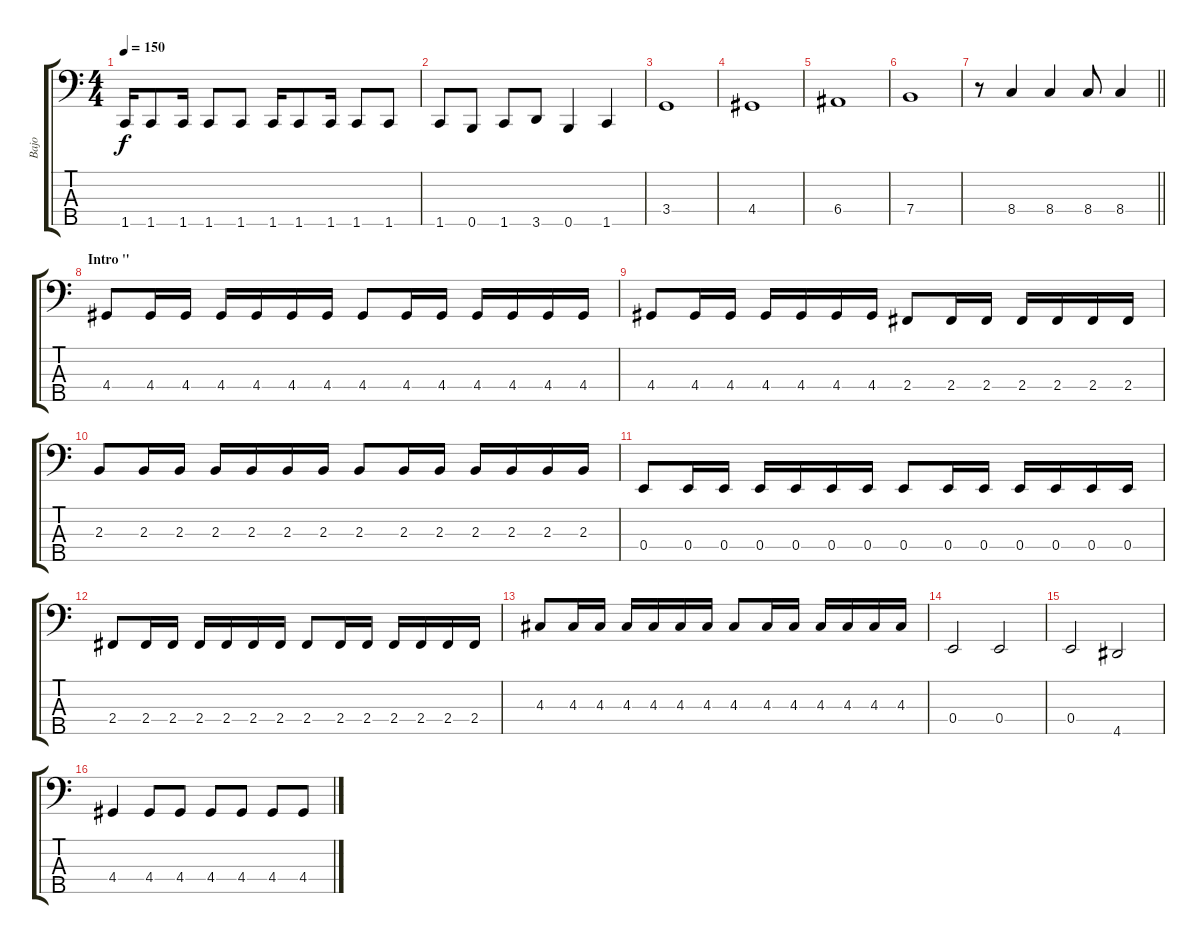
\track ("Bajo" "Bajo") {instrument electricbasspick}
\staff {score tabs}
\tuning (G2 D2 A1 E1 B0) {hide}
\ts (4 4)
\tempo 150
\clef f4
\ks c
1.5.16{dy f} 1.5.8 1.5.16 1.5.8 1.5.8 1.5.16 1.5.8 1.5.16 1.5.8 1.5.8 |
1.5.8 0.5.8 1.5.8 3.5.8 0.5.4 1.5.4 |
3.4.1 |
4.4.1 |
6.4.1 |
7.4.1 |
\barLineRight lightlight
r.8 8.4.4 8.4.4 8.4.8 8.4.4 |
\section ("" "Intro ''")
4.4.8 4.4.16 4.4.16 4.4.16 4.4.16 4.4.16 4.4.16 4.4.8 4.4.16 4.4.16 4.4.16 4.4.16 4.4.16 4.4.16 |
4.4.8 4.4.16 4.4.16 4.4.16 4.4.16 4.4.16 4.4.16 2.4.8 2.4.16 2.4.16 2.4.16 2.4.16 2.4.16 2.4.16 |
2.3.8 2.3.16 2.3.16 2.3.16 2.3.16 2.3.16 2.3.16 2.3.8 2.3.16 2.3.16 2.3.16 2.3.16 2.3.16 2.3.16 |
0.4.8 0.4.16 0.4.16 0.4.16 0.4.16 0.4.16 0.4.16 0.4.8 0.4.16 0.4.16 0.4.16 0.4.16 0.4.16 0.4.16 |
2.4.8 2.4.16 2.4.16 2.4.16 2.4.16 2.4.16 2.4.16 2.4.8 2.4.16 2.4.16 2.4.16 2.4.16 2.4.16 2.4.16 |
4.3.8 4.3.16 4.3.16 4.3.16 4.3.16 4.3.16 4.3.16 4.3.8 4.3.16 4.3.16 4.3.16 4.3.16 4.3.16 4.3.16 |
0.4.2 0.4.2 |
0.4.2 4.5.2 |
4.4.4 4.4.8 4.4.8 4.4.8 4.4.8 4.4.8 4.4.8
